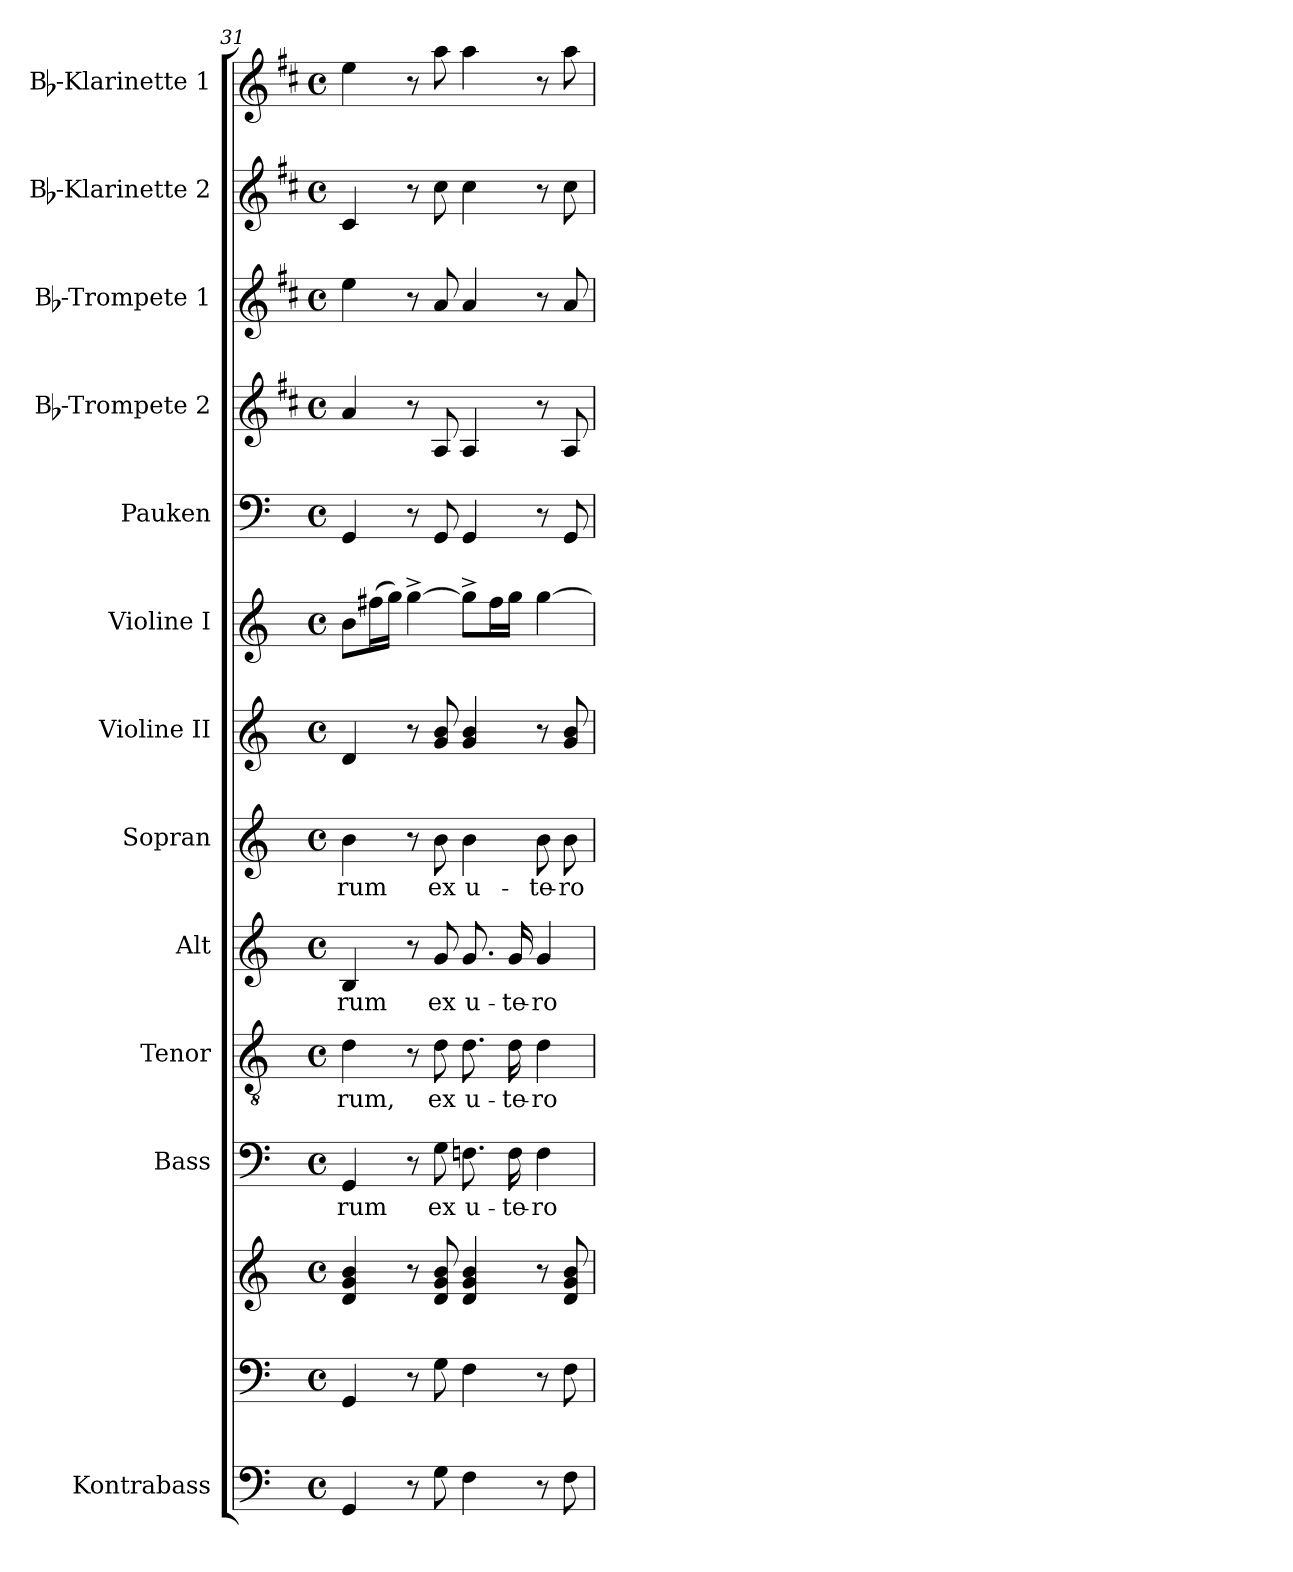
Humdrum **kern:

**kern	**kern	**kern	**kern	**text	**kern	**text	**kern	**text	**kern	**text	**kern	**kern	**kern	**kern	**kern	**kern	**kern
*part13	*part12	*part12	*part11	*part11	*part10	*part10	*part9	*part9	*part8	*part8	*part7	*part6	*part5	*part4	*part3	*part2	*part1
*staff14	*staff13	*staff12	*staff11	*staff11	*staff10	*staff10	*staff9	*staff9	*staff8	*staff8	*staff7	*staff6	*staff5	*staff4	*staff3	*staff2	*staff1
*I"Kontrabass	*	*	*I"Bass	*	*I"Tenor	*	*I"Alt	*	*I"Sopran	*	*I"Violine II	*I"Violine I	*I"Pauken	*I"Bb-Trompete 2	*I"Bb-Trompete 1	*I"Bb-Klarinette 2	*I"Bb-Klarinette 1
*I'Kb.	*	*	*I'B.	*	*I'T.	*	*I'A.	*	*I'S.	*	*I'Vl. II	*I'Vl. I	*I'Pk.	*I'Bb Trp. 2	*I'Bb Trp. 1	*I'Bb Kl. 2	*I'Bb Kl. 1
!!LO:PB:g=z
*clefF4	*clefF4	*clefG2	*clefF4	*	*clefGv2	*	*clefG2	*	*clefG2	*	*clefG2	*clefG2	*clefF4	*clefG2	*clefG2	*clefG2	*clefG2
*ITrd7c12	*	*	*	*	*	*	*	*	*	*	*	*	*	*ITrd1c2	*ITrd1c2	*ITrd1c2	*ITrd1c2
*k[]	*k[]	*k[]	*k[]	*	*k[]	*	*k[]	*	*k[]	*	*k[]	*k[]	*k[]	*k[]	*k[]	*k[]	*k[]
*C:	*C:	*C:	*C:	*	*C:	*	*C:	*	*C:	*	*C:	*C:	*C:	*C:	*C:	*C:	*C:
*M4/4	*M4/4	*M4/4	*M4/4	*	*M4/4	*	*M4/4	*	*M4/4	*	*M4/4	*M4/4	*M4/4	*M4/4	*M4/4	*M4/4	*M4/4
*met(c)	*met(c)	*met(c)	*met(c)	*	*met(c)	*	*met(c)	*	*met(c)	*	*met(c)	*met(c)	*met(c)	*met(c)	*met(c)	*met(c)	*met(c)
=31	=31	=31	=31	=31	=31	=31	=31	=31	=31	=31	=31	=31	=31	=31	=31	=31	=31
!	!	!	!	!LO:LY:b	!	!LO:LY:b	!	!LO:LY:b	!	!LO:LY:b	!	!	!	!	!	!	!
4GGG/	4GG/	4d/ 4g/ 4b/	4GG/	-rum	4d\	-rum,	4B/	-rum	4b\	-rum	4d/	8b\L	4GG/	4g/	4dd\	4B/	4dd\
.	.	.	.	.	.	.	.	.	.	.	.	(>16ff#X\L	.	.	.	.	.
.	.	.	.	.	.	.	.	.	.	.	.	16gg\JJ)	.	.	.	.	.
8r	8r	8r	8r	.	8r	.	8r	.	8r	.	8r	[4gg^>\	8r	8r	8r	8r	8r
!	!	!	!	!LO:LY:b	!	!LO:LY:b	!	!LO:LY:b	!	!LO:LY:b	!	!	!	!	!	!	!
8GG\	8G\	8d/ 8g/ 8b/	8G\	ex	8d\	ex	8g/	ex	8b\	ex	8g/ 8b/	.	8GG/	8G/	8g/	8b\	8gg\
!	!	!	!	!LO:LY:b	!	!LO:LY:b	!	!LO:LY:b	!	!LO:LY:b	!	!	!	!	!	!	!
4FF\	4F\	4d/ 4g/ 4b/	8.Fn\	u-	8.d\	u-	8.g/	u-	4b\	u-	4g/ 4b/	8gg^>\L]	4GG/	4G/	4g/	4b\	4gg\
.	.	.	.	.	.	.	.	.	.	.	.	16ff#\L	.	.	.	.	.
!	!	!	!	!LO:LY:b	!	!LO:LY:b	!	!LO:LY:b	!	!	!	!	!	!	!	!	!
.	.	.	16F\	-te-	16d\	-te-	16g/	-te-	.	.	.	16gg\JJ	.	.	.	.	.
!	!	!	!	!LO:LY:b	!	!LO:LY:b	!	!LO:LY:b	!	!LO:LY:b	!	!	!	!	!	!	!
8r	8r	8r	4F\	-ro	4d\	-ro	4g/	-ro	8b\	-te-	8r	[4gg\	8r	8r	8r	8r	8r
!	!	!	!	!	!	!	!	!	!	!LO:LY:b	!	!	!	!	!	!	!
8FF\	8F\	8d/ 8g/ 8b/	.	.	.	.	.	.	8b\	-ro	8g/ 8b/	.	8GG/	8G/	8g/	8b\	8gg\
=	=	=	=	=	=	=	=	=	=	=	=	=	=	=	=	=	=
*-	*-	*-	*-	*-	*-	*-	*-	*-	*-	*-	*-	*-	*-	*-	*-	*-	*-
